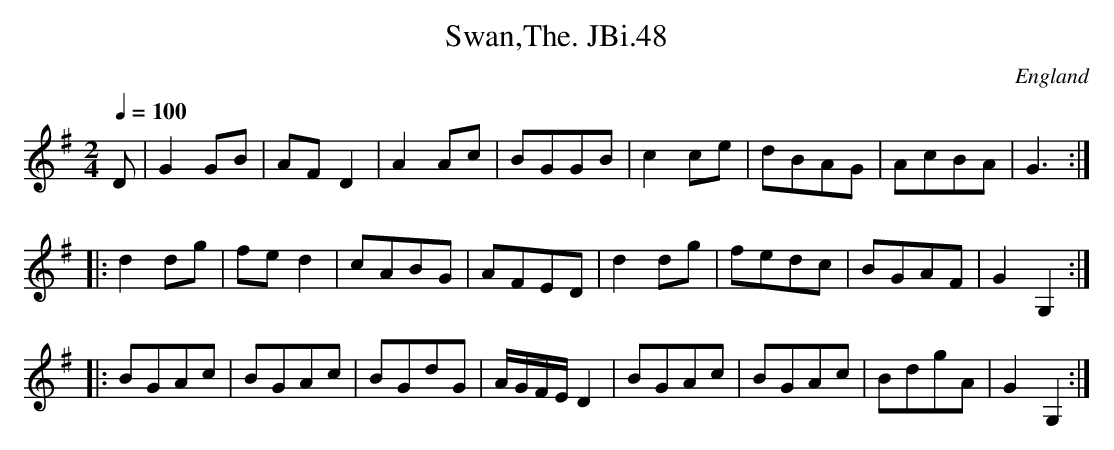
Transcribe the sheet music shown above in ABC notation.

X:1
T:Swan,The. JBi.48
L:1/8
M:2/4
O:England
Q:1/4=100
K:G
D|G2GB|AFD2|A2Ac|BGGB|c2ce|dBAG|AcBA|G3:|!
|:d2dg|fed2|cABG|AFED|d2dg|fedc|BGAF|G2G,2:|!
|:BGAc|BGAc|BGdG|A/G/F/E/D2|BGAc|BGAc|BdgA|G2G,2:|
